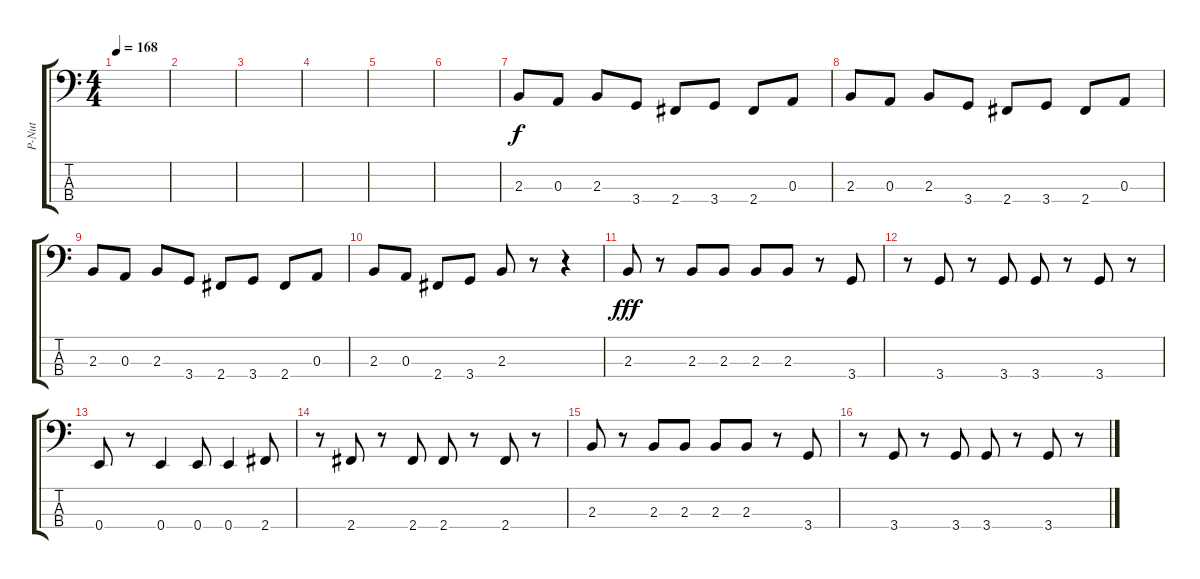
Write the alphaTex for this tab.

\track ("P-Nut" "P-Nut") {instrument electricbassfinger}
\staff {score tabs}
\tuning (G2 D2 A1 E1) {hide}
\ts (4 4)
\tempo 168
\clef f4
\ks c
|
|
|
|
|
|
2.3.8 0.3.8 2.3.8 3.4.8 2.4.8 3.4.8 2.4.8 0.3.8 |
2.3.8 0.3.8 2.3.8 3.4.8 2.4.8 3.4.8 2.4.8 0.3.8 |
2.3.8 0.3.8 2.3.8 3.4.8 2.4.8 3.4.8 2.4.8 0.3.8 |
2.3.8{dy f} 0.3.8 2.4.8 3.4.8 2.3.8 r.8 r.4 |
2.3.8{dy fff} r.8 2.3.8 2.3.8 2.3.8 2.3.8 r.8 3.4.8 |
r.8 3.4.8 r.8 3.4.8 3.4.8 r.8 3.4.8 r.8 |
0.4.8 r.8 0.4.4 0.4.8 0.4.4 2.4.8 |
r.8 2.4.8 r.8 2.4.8 2.4.8 r.8 2.4.8 r.8 |
2.3.8 r.8 2.3.8 2.3.8 2.3.8 2.3.8 r.8 3.4.8 |
r.8 3.4.8 r.8 3.4.8 3.4.8 r.8 3.4.8 r.8
